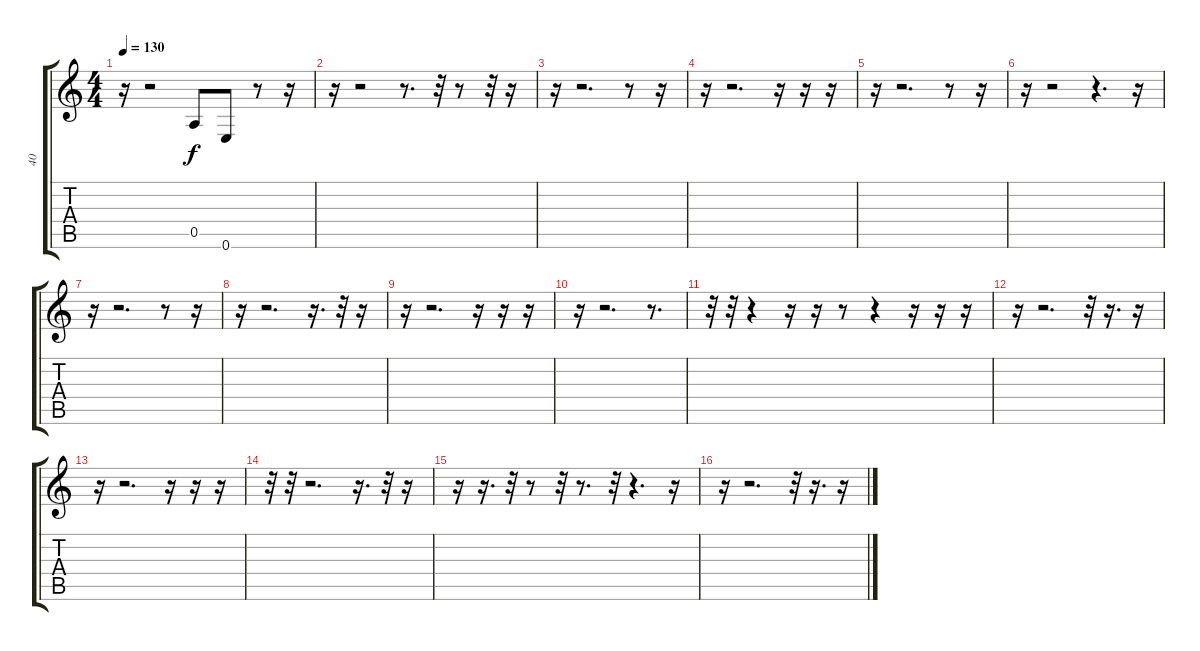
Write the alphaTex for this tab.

\track ("40" "40") {instrument synthbass2}
\staff {score tabs}
\tuning (E4 B3 G3 D3 A2 E2) {hide}
\ts (4 4)
\tempo 130
\clef g2
\ks c
r.16{dy f} r.2 0.5.8 0.6.8 r.8 r.16 |
r.16 r.2 r.8{d} r.32 r.8 r.32 r.16 |
r.16 r.2{d} r.8 r.16 |
r.16 r.2{d} r.16 r.16 r.16 |
r.16 r.2{d} r.8 r.16 |
r.16 r.2 r.4{d} r.16 |
r.16 r.2{d} r.8 r.16 |
r.16 r.2{d} r.16{d} r.32 r.16 |
r.16 r.2{d} r.16 r.16 r.16 |
r.16 r.2{d} r.8{d} |
r.32 r.32 r.4 r.16 r.16 r.8 r.4 r.16 r.16 r.16 |
r.16 r.2{d} r.32 r.16{d} r.16 |
r.16 r.2{d} r.16 r.16 r.16 |
r.32 r.32 r.2{d} r.16{d} r.32 r.16 |
r.16 r.16{d} r.32 r.8 r.32 r.8{d} r.32 r.4{d} r.16 |
r.16 r.2{d} r.32 r.16{d} r.16
